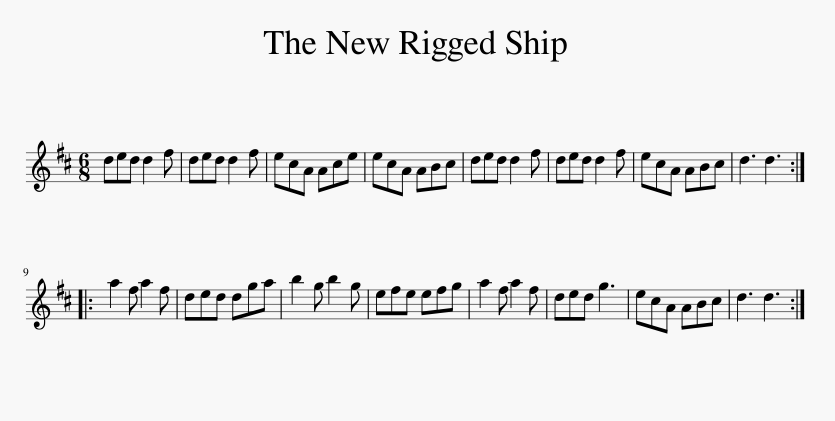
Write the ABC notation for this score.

X:1
L:1/8
M:6/8
I:linebreak $
K:D
V:1 treble
V:1
 ded d2 f | ded d2 f | ecA Ace | ecA ABc | ded d2 f | %5
 ded d2 f | ecA ABc | d3 d3 ::$ a2 f a2 f | ded dga | %10
 b2 g b2 g | efe efg | a2 f a2 f | ded g3 | ecA ABc | %15
 d3 d3 :| %16
